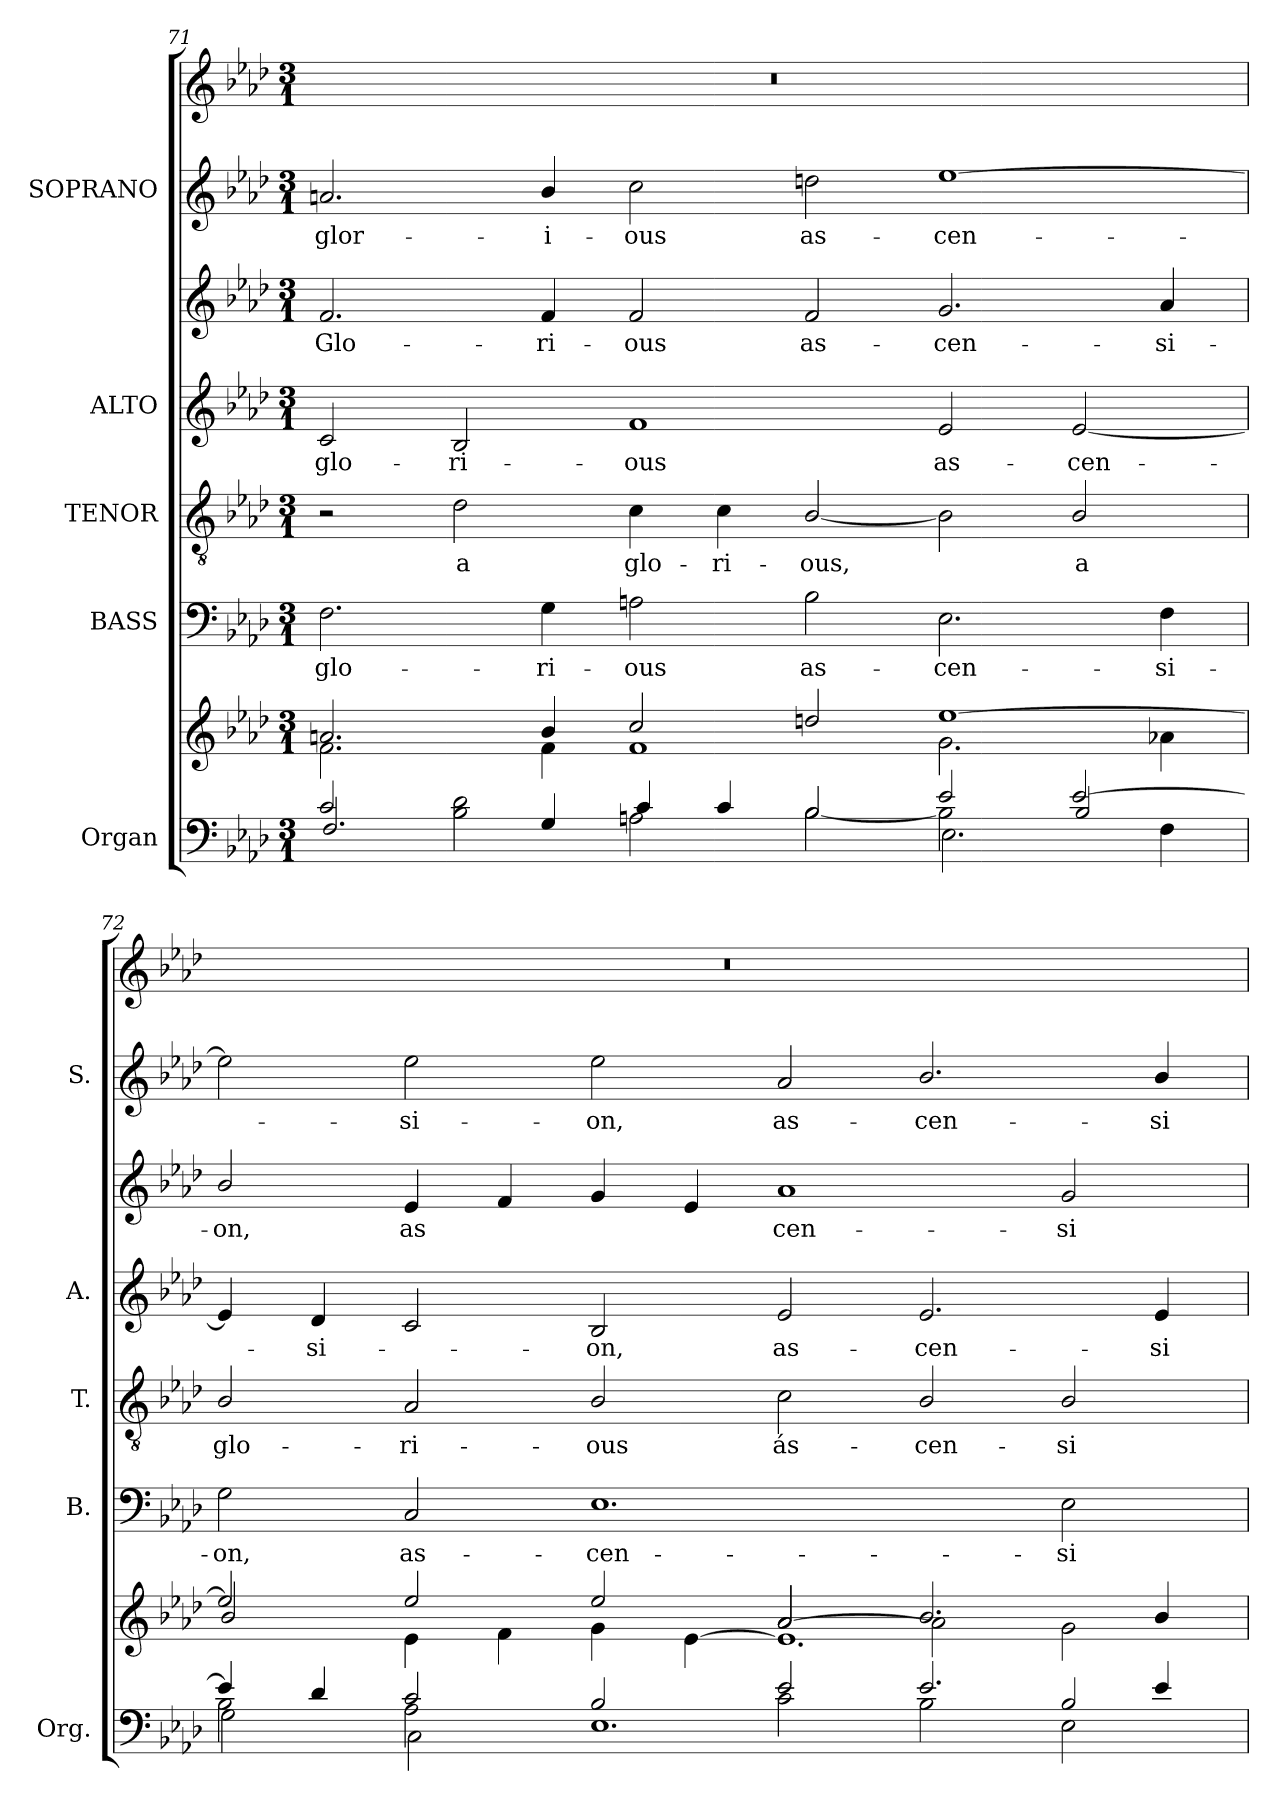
**kern	**kern	**kern	**text	**kern	**text	**kern	**text	**kern	**text	**kern	**text	**kern
*part5	*part5	*part4	*part4	*part3	*part3	*part2	*part2	*part2	*part2	*part1	*part1	*part1
*staff8	*staff7	*staff6	*staff6	*staff5	*staff5	*staff4	*staff4	*staff3	*staff3	*staff2	*staff2	*staff1
*I"Organ	*	*I"BASS	*	*I"TENOR	*	*I"ALTO	*	*	*	*I"SOPRANO	*	*
*I'Org.	*	*I'B.	*	*I'T.	*	*I'A.	*	*	*	*I'S.	*	*
!!LO:LB:g=z
*clefF4	*clefG2	*clefF4	*	*clefGv2	*	*clefG2	*	*clefG2	*	*clefG2	*	*clefG2
*	*	*	*	*ITrd7c12	*	*	*	*	*	*	*	*
*k[b-e-a-d-]	*k[b-e-a-d-]	*k[b-e-a-d-]	*	*k[b-e-a-d-]	*	*k[b-e-a-d-]	*	*k[b-e-a-d-]	*	*k[b-e-a-d-]	*	*k[b-e-a-d-]
*A-:	*A-:	*A-:	*	*A-:	*	*A-:	*	*A-:	*	*A-:	*	*A-:
*M3/1	*M3/1	*M3/1	*	*M3/1	*	*M3/1	*	*M3/1	*	*M3/1	*	*M3/1
=71	=71	=71	=71	=71	=71	=71	=71	=71	=71	=71	=71	=71
*^	*^	*	*	*	*	*	*	*	*	*	*	*
*	*^	*	*	*	*	*	*	*	*	*	*	*	*	*
!	!	!	!	!LO:N:vis=1	!	!	!	!	!	!	!	!	!	!	!
*	*	*	*	*^	*	*	*	*	*	*	*	*	*	*	*
!	!	!	!	!	!	!	!LO:LY:b:color=#000000	!	!	!	!	!	!	!	!	!
!	!	!	!	!	!	!	!	!	!	!	!LO:LY:b:color=#000000	!	!	!	!	!
!	!	!	!	!	!	!	!	!	!	!	!	!	!LO:LY:b:color=#000000	!	!	!
!	!	!	!	!	!	!	!	!	!	!	!	!	!	!	!LO:LY:b:color=#000000	!LO:N:vis=1
2ci/	2ryy	2.Fi/	2.ani/	0.ryy	2.fi\	2.Fi\	glo-	2r	.	2ci/	glo-	2.fi/	Glo-	2.ani/	glor-	0.r
!	!	!	!	!	!	!	!	!	!LO:LY:b:color=#000000	!	!	!	!	!	!	!
!	!	!	!	!	!	!	!	!	!	!	!LO:LY:b:color=#000000	!	!	!	!	!
2B-i\ 2d-i	2ryy	.	.	.	.	.	.	2D-i\	a	2B-i/	-ri-	.	.	.	.	.
!	!	!	!	!	!	!	!LO:LY:b:color=#000000	!	!	!	!	!	!	!	!	!
!	!	!	!	!	!	!	!	!	!	!	!	!	!LO:LY:b:color=#000000	!	!	!
!	!	!	!	!	!	!	!	!	!	!	!	!	!	!	!LO:LY:b:color=#000000	!
.	.	4Gi/	4b-i/	.	4fi\	4Gi\	-ri-	.	.	.	.	4fi/	-ri-	4b-i/	-i-	.
!	!	!	!	!	!	!	!LO:LY:b:color=#000000	!	!	!	!	!	!	!	!	!
!	!	!	!	!	!	!	!	!	!LO:LY:b:color=#000000	!	!	!	!	!	!	!
!	!	!	!	!	!	!	!	!	!	!	!LO:LY:b:color=#000000	!	!	!	!	!
!	!	!	!	!	!	!	!	!	!	!	!	!	!LO:LY:b:color=#000000	!	!	!
!	!	!	!	!	!	!	!	!	!	!	!	!	!	!	!LO:LY:b:color=#000000	!
1fiyy	4ci/	2Ani\	2cci/	.	1fi	2Ani\	-ous	4Ci\	glo-	1fi	-ous	2fi/	-ous	2cci\	-ous	.
!	!	!	!	!	!	!	!	!	!LO:LY:b:color=#000000	!	!	!	!	!	!	!
.	4ci/	.	.	.	.	.	.	4Ci\	-ri-	.	.	.	.	.	.	.
!	!	!	!	!	!	!	!LO:LY:b:color=#000000	!	!	!	!	!	!	!	!	!
!	!	!	!	!	!	!	!	!	!LO:LY:b:color=#000000	!	!	!	!	!	!	!
!	!	!	!	!	!	!	!	!	!	!	!	!	!LO:LY:b:color=#000000	!	!	!
!	!	!	!	!	!	!	!	!	!	!	!	!	!	!	!LO:LY:b:color=#000000	!
.	[2B-i/	2B-i\	2ddni/	.	.	2B-i\	as-	[2BB-i/	-ous,	.	.	2fi/	as-	2ddni\	as-	.
!	!	!	!	!	!	!	!LO:LY:b:color=#000000	!	!	!	!	!	!	!	!	!
!	!	!	!	!	!	!	!	!	!	!	!LO:LY:b:color=#000000	!	!	!	!	!
!	!	!	!	!	!	!	!	!	!	!	!	!	!LO:LY:b:color=#000000	!	!	!
!	!	!	!	!	!	!	!	!	!	!	!	!	!	!	!LO:LY:b:color=#000000	!
2e-i/	2B-i\]	2.E-i\	[1ee-i	.	2.gi\	2.E-i\	-cen-	2BB-i\]	.	2e-i/	as-	2.gi/	-cen-	[1ee-i	-cen-	.
!	!	!	!	!	!	!	!	!	!LO:LY:b:color=#000000	!	!	!	!	!	!	!
!	!	!	!	!	!	!	!	!	!	!	!LO:LY:b:color=#000000	!	!	!	!	!
[2e-i/	2B-i/	.	.	.	.	.	.	2BB-i/	a	[2e-i/	-cen-	.	.	.	.	.
!	!	!	!	!	!	!	!LO:LY:b:color=#000000	!	!	!	!	!	!	!	!	!
!	!	!	!	!	!	!	!	!	!	!	!	!	!LO:LY:b:color=#000000	!	!	!
.	.	4Fi\	.	.	4a-Xi\	4Fi\	-si-	.	.	.	.	4a-i/	-si-	.	.	.
=72	=72	=72	=72	=72	=72	=72	=72	=72	=72	=72	=72	=72	=72	=72	=72	=72
!	!	!	!	!	!	!	!LO:LY:b:color=#000000	!	!	!	!	!	!	!	!	!
!	!	!	!	!	!	!	!	!	!LO:LY:b:color=#000000	!	!	!	!	!	!	!
!	!	!	!	!	!	!	!	!	!	!	!	!	!LO:LY:b:color=#000000	!	!	!LO:N:vis=1
4e-i/]	2B-i\	2Gi\	2ee-i/]	1ryy	2b-i/	2Gi\	-on,	2BB-i/	glo-	4e-i/]	.	2b-i/	-on,	2ee-i\]	.	0.r
!	!	!	!	!	!	!	!	!	!	!	!LO:LY:b:color=#000000	!	!	!	!	!
4d-i/	.	.	.	.	.	.	.	.	.	4d-i/	-si-	.	.	.	.	.
!	!	!	!	!	!	!	!LO:LY:b:color=#000000	!	!	!	!	!	!	!	!	!
!	!	!	!	!	!	!	!	!	!LO:LY:b:color=#000000	!	!	!	!	!	!	!
!	!	!	!	!	!	!	!	!	!	!	!	!	!LO:LY:b:color=#000000	!	!	!
!	!	!	!	!	!	!	!	!	!	!	!	!	!	!	!LO:LY:b:color=#000000	!
2ci/	2A-i\	2Ci\	2ee-i/	.	4e-i\	2Ci/	as-	2AA-i/	-ri-	2ci/	.	4e-i/	as	2ee-i\	-si-	.
.	.	.	.	.	4fi\	.	.	.	.	.	.	4fi/	.	.	.	.
!	!	!	!	!	!	!	!LO:LY:b:color=#000000	!	!	!	!	!	!	!	!	!
!	!	!	!	!	!	!	!	!	!LO:LY:b:color=#000000	!	!	!	!	!	!	!
!	!	!	!	!	!	!	!	!	!	!	!LO:LY:b:color=#000000	!	!	!	!	!
!	!	!	!	!	!	!	!	!	!	!	!	!	!	!	!LO:LY:b:color=#000000	!
2B-i/	2B-i/yy	1.E-i	2ee-i/	2ryy	4gi\	1.E-i	-cen-	2BB-i/	-ous	2B-i/	-on,	4gi/	.	2ee-i\	-on,	.
.	.	.	.	.	[4e-i\	.	.	.	.	.	.	4e-i/	.	.	.	.
!	!	!	!	!	!	!	!	!	!LO:LY:b:color=#000000	!	!	!	!	!	!	!
!	!	!	!	!	!	!	!	!	!	!	!LO:LY:b:color=#000000	!	!	!	!	!
!	!	!	!	!	!	!	!	!	!	!	!	!	!LO:LY:b:color=#000000	!	!	!
!	!	!	!	!	!	!	!	!	!	!	!	!	!	!	!LO:LY:b:color=#000000	!
2e-i/	2ci\	.	2a-i/	1.e-i]	[2a-i/	.	.	2Ci\	ás-	2e-i/	as-	1a-i	cen-	2a-i/	as-	.
!	!	!	!	!	!	!	!	!	!LO:LY:b:color=#000000	!	!	!	!	!	!	!
!	!	!	!	!	!	!	!	!	!	!	!LO:LY:b:color=#000000	!	!	!	!	!
!	!	!	!	!	!	!	!	!	!	!	!	!	!	!	!LO:LY:b:color=#000000	!
2.e-i/	2B-i\	.	2.b-i/	.	2a-i\]	.	.	2BB-i/	-cen-	2.e-i/	-cen-	.	.	2.b-i/	-cen-	.
!	!	!	!	!	!	!	!LO:LY:b:color=#000000	!	!	!	!	!	!	!	!	!
!	!	!	!	!	!	!	!	!	!LO:LY:b:color=#000000	!	!	!	!	!	!	!
!	!	!	!	!	!	!	!	!	!	!	!	!	!LO:LY:b:color=#000000	!	!	!
.	2B-i/	2E-i\	.	.	2gi\	2E-i\	-si-	2BB-i/	-si-	.	.	2gi/	-si-	.	.	.
!	!	!	!	!	!	!	!	!	!	!	!LO:LY:b:color=#000000	!	!	!	!	!
!	!	!	!	!	!	!	!	!	!	!	!	!	!	!	!LO:LY:b:color=#000000	!
4e-i/	.	.	4b-i/	.	.	.	.	.	.	4e-i/	-si-	.	.	4b-i/	-si-	.
*v	*v	*v	*	*	*	*	*	*	*	*	*	*	*	*	*	*
*	*v	*v	*v	*	*	*	*	*	*	*	*	*	*	*
=	=	=	=	=	=	=	=	=	=	=	=	=
*-	*-	*-	*-	*-	*-	*-	*-	*-	*-	*-	*-	*-
